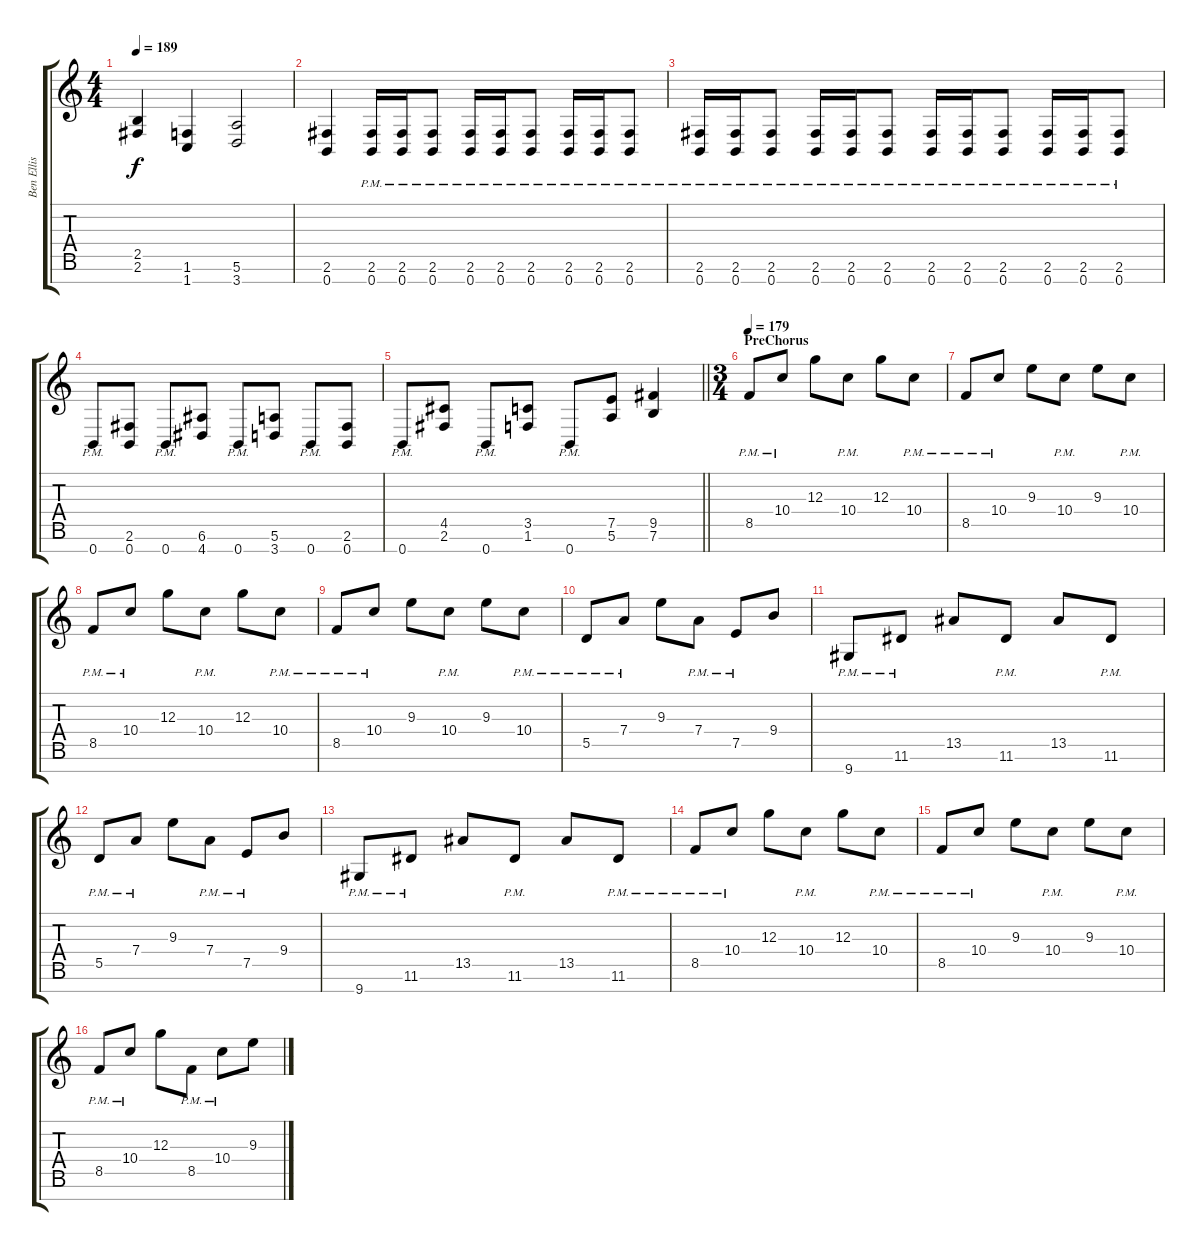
\track ("Ben Ellis" "Ben Ellis") {instrument distortionguitar}
\staff {score tabs}
\tuning (E4 B3 G3 D3 A2 E2 B1) {hide}
\ts (4 4)
\tempo 189
\clef g2
\ks c
(2.5 2.6).4{dy f} (1.6 1.7).4 (5.6 3.7).2 |
(2.6 0.7).4 (2.6{pm} 0.7{pm}).16 (2.6{pm} 0.7{pm}).16 (2.6{pm} 0.7{pm}).8 (2.6{pm} 0.7{pm}).16 (2.6{pm} 0.7{pm}).16 (2.6{pm} 0.7{pm}).8 (2.6{pm} 0.7{pm}).16 (2.6{pm} 0.7{pm}).16 (2.6{pm} 0.7{pm}).8 |
(2.6{pm} 0.7{pm}).16 (2.6{pm} 0.7{pm}).16 (2.6{pm} 0.7{pm}).8 (2.6{pm} 0.7{pm}).16 (2.6{pm} 0.7{pm}).16 (2.6{pm} 0.7{pm}).8 (2.6{pm} 0.7{pm}).16 (2.6{pm} 0.7{pm}).16 (2.6{pm} 0.7{pm}).8 (2.6{pm} 0.7{pm}).16 (2.6{pm} 0.7{pm}).16 (2.6{pm} 0.7{pm}).8 |
0.7{pm}.8 (2.6 0.7).8 0.7{pm}.8 (6.6 4.7).8 0.7{pm}.8 (5.6 3.7).8 0.7{pm}.8 (2.6 0.7).8 |
\barLineRight lightlight
0.7{pm}.8 (4.5 2.6).8 0.7{pm}.8 (3.5 1.6).8 0.7{pm}.8 (7.5 5.6).8 (9.5 7.6).4 |
\ts (3 4)
\section ("" "PreChorus")
\tempo 179
8.5{pm}.8 10.4{pm}.8 12.3.8 10.4{pm}.8 12.3.8 10.4{pm}.8 |
8.5{pm}.8 10.4{pm}.8 9.3.8 10.4{pm}.8 9.3.8 10.4{pm}.8 |
8.5{pm}.8 10.4{pm}.8 12.3.8 10.4{pm}.8 12.3.8 10.4{pm}.8 |
8.5{pm}.8 10.4{pm}.8 9.3.8 10.4{pm}.8 9.3.8 10.4{pm}.8 |
5.5{pm}.8 7.4{pm}.8 9.3.8 7.4{pm}.8 7.5{pm}.8 9.4.8 |
9.7{pm}.8 11.6{pm}.8 13.5.8 11.6{pm}.8 13.5.8 11.6{pm}.8 |
5.5{pm}.8 7.4{pm}.8 9.3.8 7.4{pm}.8 7.5{pm}.8 9.4.8 |
9.7{pm}.8 11.6{pm}.8 13.5.8 11.6{pm}.8 13.5.8 11.6{pm}.8 |
8.5{pm}.8 10.4{pm}.8 12.3.8 10.4{pm}.8 12.3.8 10.4{pm}.8 |
8.5{pm}.8 10.4{pm}.8 9.3.8 10.4{pm}.8 9.3.8 10.4{pm}.8 |
8.5{pm}.8 10.4{pm}.8 12.3.8 8.5{pm}.8 10.4{pm}.8 9.3.8
